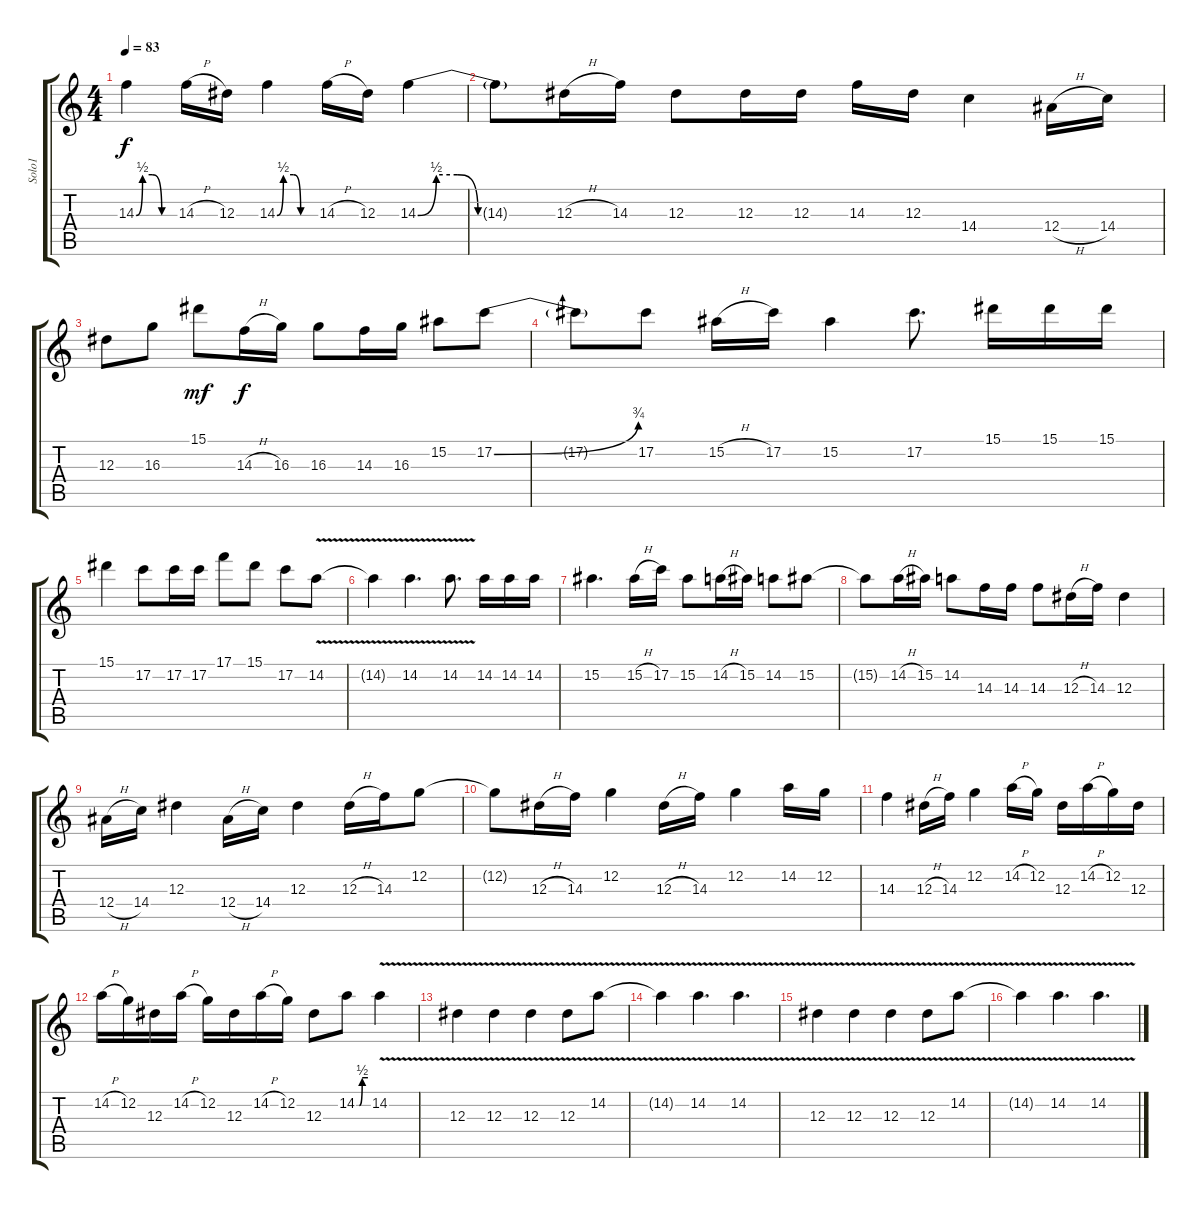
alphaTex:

\track ("Solo1" "Solo1") {instrument overdrivenguitar}
\staff {score tabs}
\tuning (C4 G3 Eb3 Bb2 F2 C2) {hide}
\ts (4 4)
\tempo 83
\clef g2
\ks c
14.3{be (custom 0 0 10 2 25 2 40 0 60 0)}.4{dy f} 14.3{h}.16 12.3.16 14.3{be (custom 0 0 10 2 26 2 37 0 60 0)}.4 14.3{h}.16 12.3.16 14.3{be (custom 0 0 8 2 17 2 26 0 60 0)}.4 |
14.3{t}.8 12.3{h}.16 14.3.16 12.3.8 12.3.16 12.3.16 14.3.16 12.3.16 14.4.4 12.4{h}.16 14.4.16 |
12.3.8 16.3.8 15.1.8{dy mf} 14.3{h}.16{dy f} 16.3.16 16.3.8 14.3.16 16.3.16 15.2.8 17.2{be (bend 0 0 60 3)}.8 |
17.2{t}.8 17.2.8 15.2{h}.16 17.2.16 15.2.4 17.2.8{d} 15.1.16 15.1.16 15.1.16 |
15.1.4 17.2.8 17.2.16 17.2.16 17.1.8 15.1.8 17.2.8 14.2{v}.8 |
14.2{t}.4 14.2{v}.4{d} 14.2{v}.8{d} 14.2.16 14.2.16 14.2.16 |
15.2.4{d} 15.2{h}.16 17.2.16 15.2.8 14.2{h}.16 15.2.16 14.2.8 15.2.8 |
15.2{t}.8 14.2{h}.16 15.2.16 14.2.8 14.3.16 14.3.16 14.3.8 12.3{h}.16 14.3.16 12.3.4 |
12.4{h}.16 14.4.16 12.3.4 12.4{h}.16 14.4.16 12.3.4 12.3{h}.16 14.3.16 12.2.8 |
12.2{t}.8 12.3{h}.16 14.3.16 12.2.4 12.3{h}.16 14.3.16 12.2.4 14.2.16 12.2.16 |
14.3.4 12.3{h}.16 14.3.16 12.2.4 14.2{h}.16 12.2.16 12.3.16 14.2{h}.16 12.2.16 12.3.16 |
14.2{h}.16 12.2.16 12.3.16 14.2{h}.16 12.2.16 12.3.16 14.2{h}.16 12.2.16 12.3.8 14.2{be (custom 0 0 15 0 30 2 60 2)}.8 14.2{v}.4 |
12.3{v}.4 12.3{v}.4 12.3{v}.4 12.3{v}.8 14.2{v}.8 |
14.2{t}.4 14.2{v}.4{d} 14.2{v}.4{d} |
12.3{v}.4 12.3{v}.4 12.3{v}.4 12.3{v}.8 14.2{v}.8 |
14.2{t}.4 14.2{v}.4{d} 14.2{v}.4{d}
